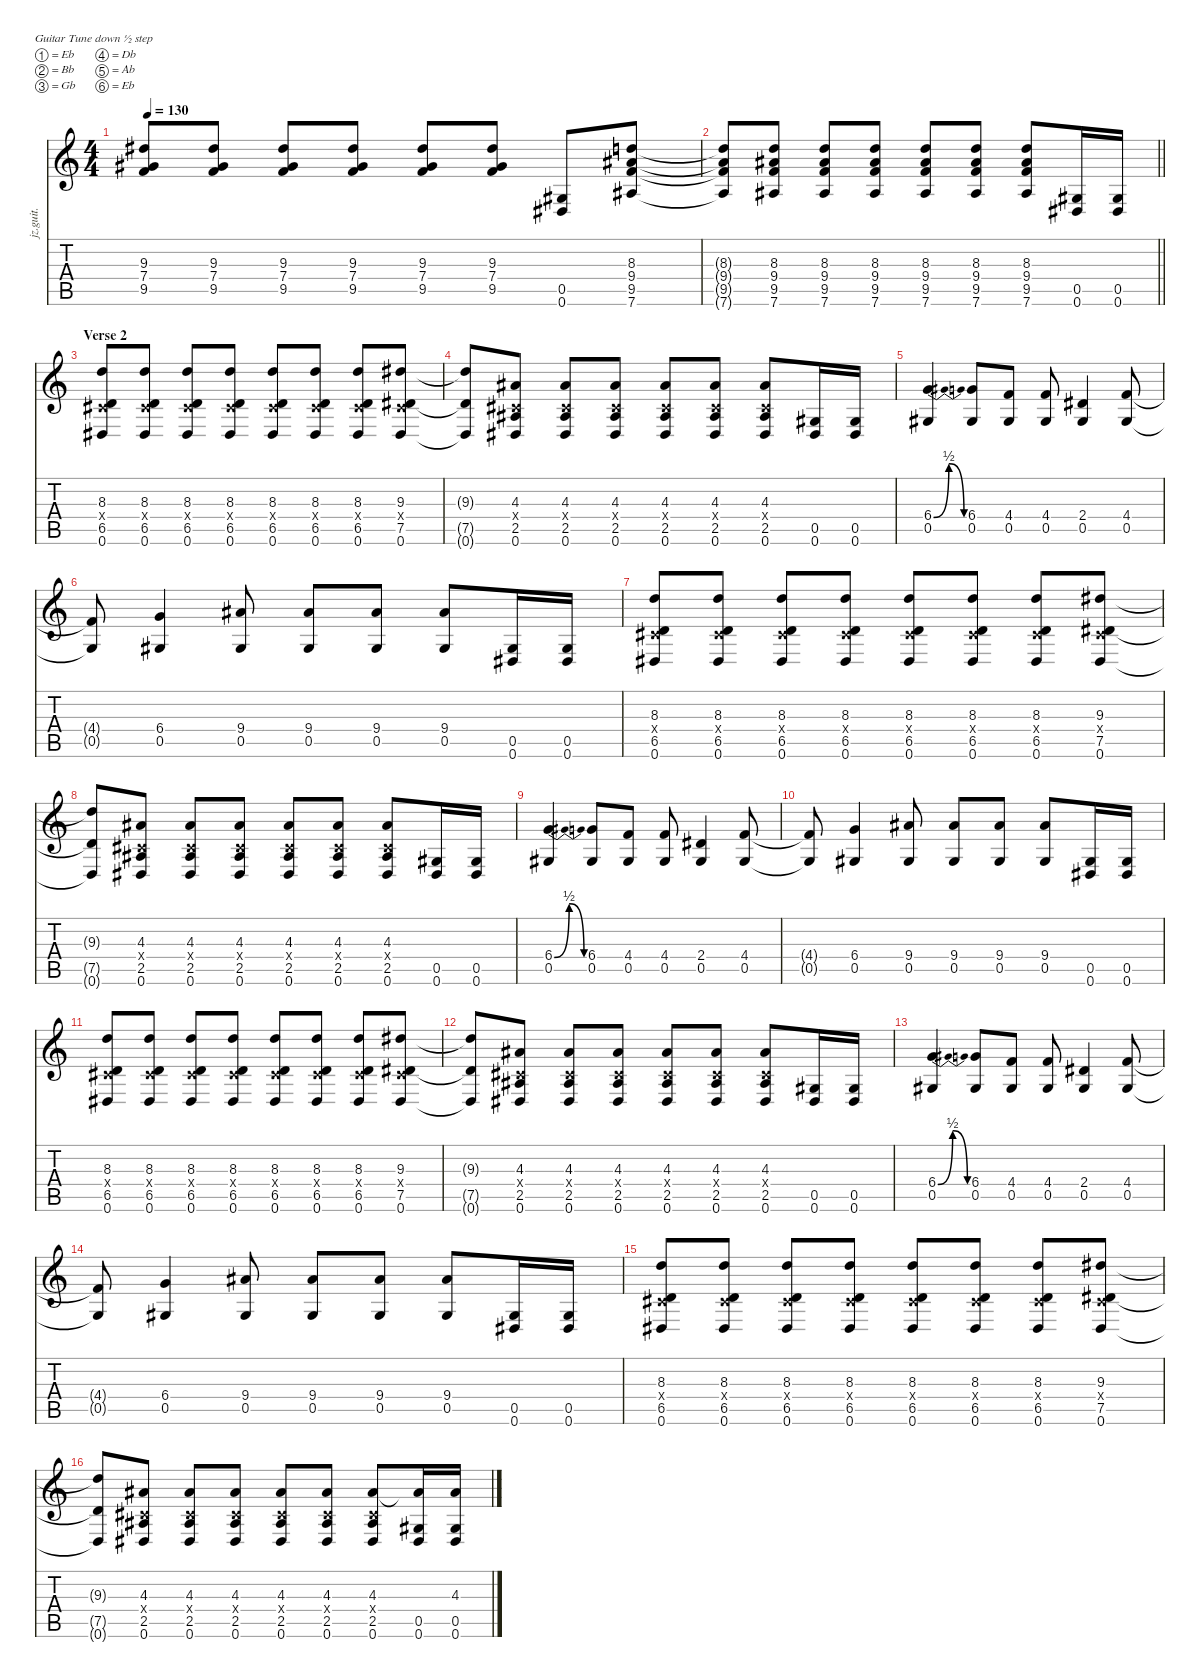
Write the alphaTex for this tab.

\defaultSystemsLayout 4
\hideDynamics
\bracketExtendMode nobrackets
\otherSystemsTrackNameOrientation horizontal
\track ("Billy" "jz.guit.") {instrument electricguitarjazz}
\staff {score tabs}
\tuning (Eb4 Bb3 Gb3 Db3 Ab2 Eb2)
\ts (4 4)
\tempo 130
\clef g2
\ks c
(9.3{acc #} 7.4{acc #} 9.5).8{dy f beam Up} (9.3{acc #} 7.4{acc #} 9.5).8{beam Up} (9.3{acc #} 7.4{acc #} 9.5).8{beam Up} (9.3{acc #} 7.4{acc #} 9.5).8{beam Up} (9.3{acc #} 7.4{acc #} 9.5).8{beam Up} (9.3{acc #} 7.4{acc #} 9.5).8{beam Up} (0.5{acc #} 0.6{acc #}).8{beam Up} (8.3 9.4{acc #} 9.5 7.6{acc #}).8{beam Up} |
\barLineRight lightlight
(8.3{t} 9.4{t acc #} 9.5{t} 7.6{t acc #}).8{beam Up} (8.3 9.4{acc #} 9.5 7.6{acc #}).8{beam Up} (8.3 9.4{acc #} 9.5 7.6{acc #}).8{beam Up} (8.3 9.4{acc #} 9.5 7.6{acc #}).8{beam Up} (8.3 9.4{acc #} 9.5 7.6{acc #}).8{beam Up} (8.3 9.4{acc #} 9.5 7.6{acc #}).8{beam Up} (8.3 9.4{acc #} 9.5 7.6{acc #}).8{beam Up} (0.5{acc #} 0.6{acc #}).16{beam Up} (0.5{acc #} 0.6{acc #}).16{beam Up} |
\section ("" "Verse 2")
(8.3 0.4{x acc #} 6.5 0.6{acc #}).8{beam Up} (8.3 0.4{x acc #} 6.5 0.6{acc #}).8{beam Up} (8.3 0.4{x acc #} 6.5 0.6{acc #}).8{beam Up} (8.3 0.4{x acc #} 6.5 0.6{acc #}).8{beam Up} (8.3 0.4{x acc #} 6.5 0.6{acc #}).8{beam Up} (8.3 0.4{x acc #} 6.5 0.6{acc #}).8{beam Up} (8.3 0.4{x acc #} 6.5 0.6{acc #}).8{beam Up} (9.3{acc #} 0.4{x acc #} 7.5{acc #} 0.6{acc #}).8{beam Up} |
(9.3{t acc #} 7.5{t acc #} 0.6{t acc #}).8{beam Up} (4.3{acc #} 0.4{x acc #} 2.5{acc #} 0.6{acc #}).8{beam Up} (4.3{acc #} 0.4{x acc #} 2.5{acc #} 0.6{acc #}).8{beam Up} (4.3{acc #} 0.4{x acc #} 2.5{acc #} 0.6{acc #}).8{beam Up} (4.3{acc #} 0.4{x acc #} 2.5{acc #} 0.6{acc #}).8{beam Up} (4.3{acc #} 0.4{x acc #} 2.5{acc #} 0.6{acc #}).8{beam Up} (4.3{acc #} 0.4{x acc #} 2.5{acc #} 0.6{acc #}).8{beam Up} (0.5{acc #} 0.6{acc #}).16{beam Up} (0.5{acc #} 0.6{acc #}).16{beam Up} |
(6.4{be (bendrelease 0 0 9.999999599999999 2 19.999999199999998 2 30 0)} 0.5{acc #}).4{beam Up} (6.4 0.5{acc #}).8{beam Up} (4.4 0.5{acc #}).8{beam Up} (4.4 0.5{acc #}).8{beam Up} (2.4{acc #} 0.5{acc #}).4{beam Up} (4.4 0.5{acc #}).8{beam Up} |
(4.4{t} 0.5{t acc #}).8{beam Up} (6.4 0.5{acc #}).4{beam Up} (9.4{acc #} 0.5{acc #}).8{beam Up} (9.4{acc #} 0.5{acc #}).8{beam Up} (9.4{acc #} 0.5{acc #}).8{beam Up} (9.4{acc #} 0.5{acc #}).8{beam Up} (0.5{acc #} 0.6{acc #}).16{beam Up} (0.5{acc #} 0.6{acc #}).16{beam Up} |
(8.3 0.4{x acc #} 6.5 0.6{acc #}).8{beam Up} (8.3 0.4{x acc #} 6.5 0.6{acc #}).8{beam Up} (8.3 0.4{x acc #} 6.5 0.6{acc #}).8{beam Up} (8.3 0.4{x acc #} 6.5 0.6{acc #}).8{beam Up} (8.3 0.4{x acc #} 6.5 0.6{acc #}).8{beam Up} (8.3 0.4{x acc #} 6.5 0.6{acc #}).8{beam Up} (8.3 0.4{x acc #} 6.5 0.6{acc #}).8{beam Up} (9.3{acc #} 0.4{x acc #} 7.5{acc #} 0.6{acc #}).8{beam Up} |
(9.3{t acc #} 7.5{t acc #} 0.6{t acc #}).8{beam Up} (4.3{acc #} 0.4{x acc #} 2.5{acc #} 0.6{acc #}).8{beam Up} (4.3{acc #} 0.4{x acc #} 2.5{acc #} 0.6{acc #}).8{beam Up} (4.3{acc #} 0.4{x acc #} 2.5{acc #} 0.6{acc #}).8{beam Up} (4.3{acc #} 0.4{x acc #} 2.5{acc #} 0.6{acc #}).8{beam Up} (4.3{acc #} 0.4{x acc #} 2.5{acc #} 0.6{acc #}).8{beam Up} (4.3{acc #} 0.4{x acc #} 2.5{acc #} 0.6{acc #}).8{beam Up} (0.5{acc #} 0.6{acc #}).16{beam Up} (0.5{acc #} 0.6{acc #}).16{beam Up} |
(6.4{be (bendrelease 0 0 9.999999599999999 2 19.999999199999998 2 30 0)} 0.5{acc #}).4{beam Up} (6.4 0.5{acc #}).8{beam Up} (4.4 0.5{acc #}).8{beam Up} (4.4 0.5{acc #}).8{beam Up} (2.4{acc #} 0.5{acc #}).4{beam Up} (4.4 0.5{acc #}).8{beam Up} |
(4.4{t} 0.5{t acc #}).8{beam Up} (6.4 0.5{acc #}).4{beam Up} (9.4{acc #} 0.5{acc #}).8{beam Up} (9.4{acc #} 0.5{acc #}).8{beam Up} (9.4{acc #} 0.5{acc #}).8{beam Up} (9.4{acc #} 0.5{acc #}).8{beam Up} (0.5{acc #} 0.6{acc #}).16{beam Up} (0.5{acc #} 0.6{acc #}).16{beam Up} |
(8.3 0.4{x acc #} 6.5 0.6{acc #}).8{beam Up} (8.3 0.4{x acc #} 6.5 0.6{acc #}).8{beam Up} (8.3 0.4{x acc #} 6.5 0.6{acc #}).8{beam Up} (8.3 0.4{x acc #} 6.5 0.6{acc #}).8{beam Up} (8.3 0.4{x acc #} 6.5 0.6{acc #}).8{beam Up} (8.3 0.4{x acc #} 6.5 0.6{acc #}).8{beam Up} (8.3 0.4{x acc #} 6.5 0.6{acc #}).8{beam Up} (9.3{acc #} 0.4{x acc #} 7.5{acc #} 0.6{acc #}).8{beam Up} |
(9.3{t acc #} 7.5{t acc #} 0.6{t acc #}).8{beam Up} (4.3{acc #} 0.4{x acc #} 2.5{acc #} 0.6{acc #}).8{beam Up} (4.3{acc #} 0.4{x acc #} 2.5{acc #} 0.6{acc #}).8{beam Up} (4.3{acc #} 0.4{x acc #} 2.5{acc #} 0.6{acc #}).8{beam Up} (4.3{acc #} 0.4{x acc #} 2.5{acc #} 0.6{acc #}).8{beam Up} (4.3{acc #} 0.4{x acc #} 2.5{acc #} 0.6{acc #}).8{beam Up} (4.3{acc #} 0.4{x acc #} 2.5{acc #} 0.6{acc #}).8{beam Up} (0.5{acc #} 0.6{acc #}).16{beam Up} (0.5{acc #} 0.6{acc #}).16{beam Up} |
(6.4{be (bendrelease 0 0 9.999999599999999 2 19.999999199999998 2 30 0)} 0.5{acc #}).4{beam Up} (6.4 0.5{acc #}).8{beam Up} (4.4 0.5{acc #}).8{beam Up} (4.4 0.5{acc #}).8{beam Up} (2.4{acc #} 0.5{acc #}).4{beam Up} (4.4 0.5{acc #}).8{beam Up} |
(4.4{t} 0.5{t acc #}).8{beam Up} (6.4 0.5{acc #}).4{beam Up} (9.4{acc #} 0.5{acc #}).8{beam Up} (9.4{acc #} 0.5{acc #}).8{beam Up} (9.4{acc #} 0.5{acc #}).8{beam Up} (9.4{acc #} 0.5{acc #}).8{beam Up} (0.5{acc #} 0.6{acc #}).16{beam Up} (0.5{acc #} 0.6{acc #}).16{beam Up} |
(8.3 0.4{x acc #} 6.5 0.6{acc #}).8{beam Up} (8.3 0.4{x acc #} 6.5 0.6{acc #}).8{beam Up} (8.3 0.4{x acc #} 6.5 0.6{acc #}).8{beam Up} (8.3 0.4{x acc #} 6.5 0.6{acc #}).8{beam Up} (8.3 0.4{x acc #} 6.5 0.6{acc #}).8{beam Up} (8.3 0.4{x acc #} 6.5 0.6{acc #}).8{beam Up} (8.3 0.4{x acc #} 6.5 0.6{acc #}).8{beam Up} (9.3{acc #} 0.4{x acc #} 7.5{acc #} 0.6{acc #}).8{beam Up} |
(9.3{t acc #} 7.5{t acc #} 0.6{t acc #}).8{beam Up} (4.3{acc #} 0.4{x acc #} 2.5{acc #} 0.6{acc #}).8{beam Up} (4.3{acc #} 0.4{x acc #} 2.5{acc #} 0.6{acc #}).8{beam Up} (4.3{acc #} 0.4{x acc #} 2.5{acc #} 0.6{acc #}).8{beam Up} (4.3{acc #} 0.4{x acc #} 2.5{acc #} 0.6{acc #}).8{beam Up} (4.3{acc #} 0.4{x acc #} 2.5{acc #} 0.6{acc #}).8{beam Up} (4.3{acc #} 0.4{x acc #} 2.5{acc #} 0.6{acc #}).8{beam Up} (0.5{acc #} 0.6{acc #} 4.3{t acc #}).16{beam Up} (0.5{acc #} 0.6{acc #} 4.3{acc #}).16{beam Up}
